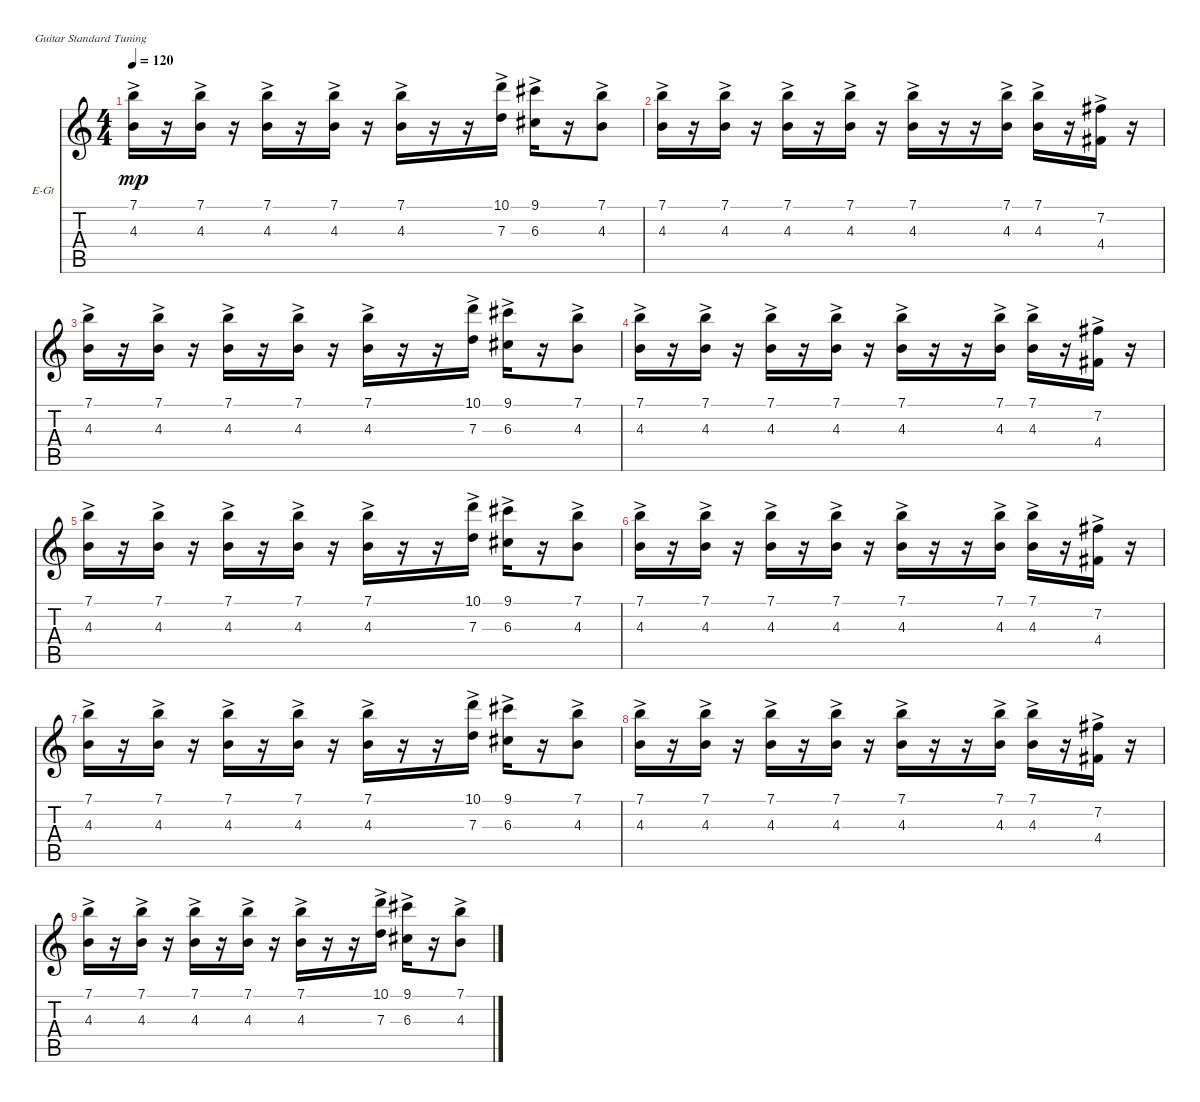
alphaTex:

\defaultSystemsLayout 4
\bracketExtendMode nobrackets
\firstSystemTrackNameOrientation horizontal
\otherSystemsTrackNameOrientation horizontal
\track ("Electric Guitar" "E-Gt") {instrument electricguitarclean}
\staff {score tabs}
\tuning (E4 B3 G3 D3 A2 E2)
\ts (4 4)
\tempo 120
\clef g2
\ks c
(7.1{ac} 4.3{ac}).16{dy mp} r.16 (7.1{ac} 4.3{ac}).16 r.16 (7.1{ac} 4.3{ac}).16 r.16 (7.1{ac} 4.3{ac}).16 r.16 (7.1{ac} 4.3{ac}).16 r.16 r.16 (10.1{ac} 7.3).16 (9.1{ac} 6.3{ac}).16 r.16 (7.1{ac} 4.3).8 |
(7.1{ac} 4.3).16 r.16 (7.1{ac} 4.3{ac}).16 r.16 (7.1{ac} 4.3{ac}).16 r.16 (7.1{ac} 4.3{ac}).16 r.16 (7.1{ac} 4.3{ac}).16 r.16 r.16 (7.1{ac} 4.3{ac}).16 (7.1{ac} 4.3{ac}).16 r.16 (7.2{ac} 4.4{ac}).16 r.16 |
(7.1{ac} 4.3{ac}).16 r.16 (7.1{ac} 4.3{ac}).16 r.16 (7.1{ac} 4.3{ac}).16 r.16 (7.1{ac} 4.3{ac}).16 r.16 (7.1{ac} 4.3{ac}).16 r.16 r.16 (10.1{ac} 7.3).16 (9.1{ac} 6.3{ac}).16 r.16 (7.1{ac} 4.3).8 |
(7.1{ac} 4.3).16 r.16 (7.1{ac} 4.3{ac}).16 r.16 (7.1{ac} 4.3{ac}).16 r.16 (7.1{ac} 4.3{ac}).16 r.16 (7.1{ac} 4.3{ac}).16 r.16 r.16 (7.1{ac} 4.3{ac}).16 (7.1{ac} 4.3{ac}).16 r.16 (7.2{ac} 4.4{ac}).16 r.16 |
(7.1{ac} 4.3{ac}).16 r.16 (7.1{ac} 4.3{ac}).16 r.16 (7.1{ac} 4.3{ac}).16 r.16 (7.1{ac} 4.3{ac}).16 r.16 (7.1{ac} 4.3{ac}).16 r.16 r.16 (10.1{ac} 7.3).16 (9.1{ac} 6.3{ac}).16 r.16 (7.1{ac} 4.3).8 |
(7.1{ac} 4.3).16 r.16 (7.1{ac} 4.3{ac}).16 r.16 (7.1{ac} 4.3{ac}).16 r.16 (7.1{ac} 4.3{ac}).16 r.16 (7.1{ac} 4.3{ac}).16 r.16 r.16 (7.1{ac} 4.3{ac}).16 (7.1{ac} 4.3{ac}).16 r.16 (7.2{ac} 4.4).16 r.16 |
(7.1{ac} 4.3{ac}).16 r.16 (7.1{ac} 4.3{ac}).16 r.16 (7.1{ac} 4.3{ac}).16 r.16 (7.1{ac} 4.3{ac}).16 r.16 (7.1{ac} 4.3{ac}).16 r.16 r.16 (10.1{ac} 7.3).16 (9.1{ac} 6.3{ac}).16 r.16 (7.1{ac} 4.3).8 |
(7.1{ac} 4.3).16 r.16 (7.1{ac} 4.3{ac}).16 r.16 (7.1{ac} 4.3{ac}).16 r.16 (7.1{ac} 4.3{ac}).16 r.16 (7.1{ac} 4.3{ac}).16 r.16 r.16 (7.1{ac} 4.3{ac}).16 (7.1{ac} 4.3{ac}).16 r.16 (7.2{ac} 4.4{ac}).16 r.16 |
(7.1{ac} 4.3{ac}).16 r.16 (7.1{ac} 4.3{ac}).16 r.16 (7.1{ac} 4.3{ac}).16 r.16 (7.1{ac} 4.3{ac}).16 r.16 (7.1{ac} 4.3{ac}).16 r.16 r.16 (10.1{ac} 7.3).16 (9.1{ac} 6.3{ac}).16 r.16 (7.1{ac} 4.3{ac}).8
